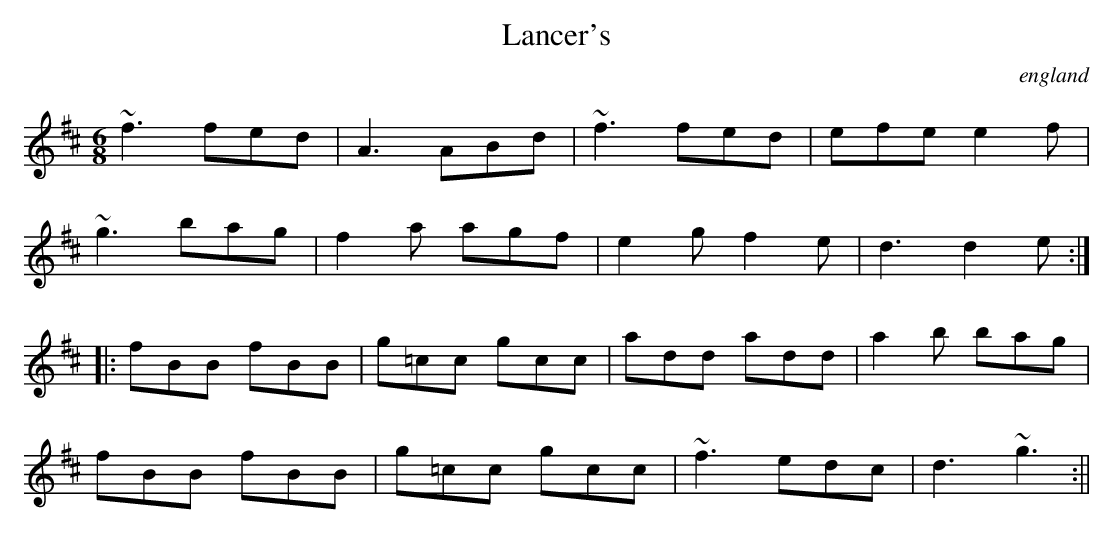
X:1
T:Lancer's
O:england
M:6/8
L:1/8
K:D
~f3 fed|A3 ABd|~f3 fed|efe e2f|
~g3 bag|f2a agf|e2g f2e|d3 d2e:|
|:fBB fBB|g=cc gcc|add add|a2b bag|
fBB fBB|g=cc gcc|~f3 edc|d3 ~g3:||
